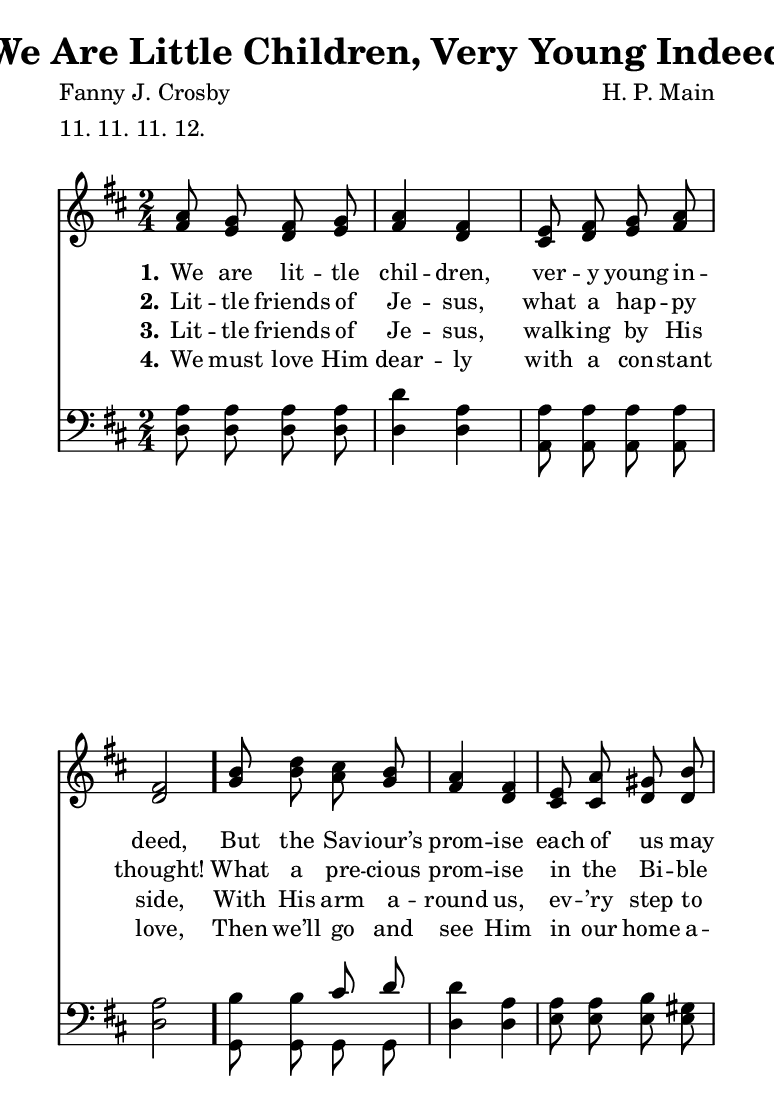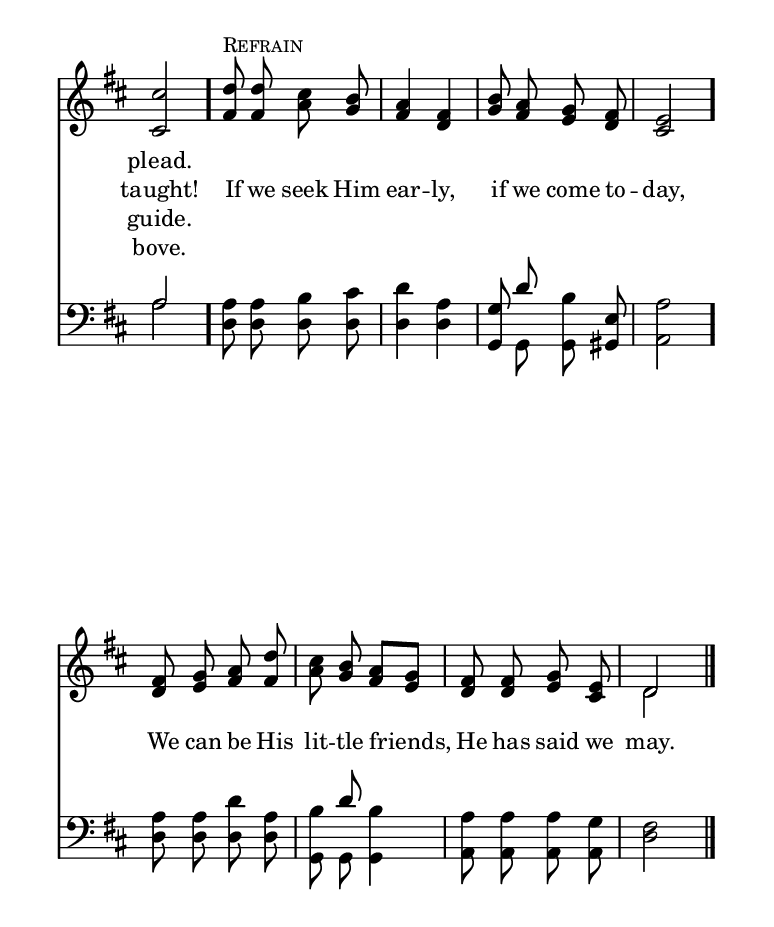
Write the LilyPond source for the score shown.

\include "common/global.ily"
\paper {
  \include "common/paper.ily"
  ragged-last-bottom = ##t
}

\header{
  hymnnumber = "366"
  title = "We Are Little Children, Very Young Indeed"
  tunename = "Portbrush"
  meter = "11. 11. 11. 12."
  poet = "Fanny J. Crosby"
  composer = "H. P. Main"
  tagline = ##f
}

global = {
  \include "common/overrides.ily"
  \override Staff.TimeSignature.style = #'numbered
  \time 2/4
  \override Score.MetronomeMark.transparent = ##t % hide all fermata changes too
  \tempo 8=120
  \key d \major
  \autoBeamOff
}

patternA = { c8 c c c | c4 c | c8 c c c | c2 | }

notesSoprano = {
\global
\relative c'' {

  \changePitch \patternA { a g fis g | a fis | e fis g a | fis }
  \changePitch \patternA { b d cis b | a fis | e a gis b | cis }

  << s^\markup { \small \caps "Refrain" }
  \changePitch \patternA { d d cis b | a fis | b a g fis | e } >>
  fis8 g a d | cis b a[ g] | fis fis g e | d2 |

  \bar "|."

}
}

notesAlto = {
\global
\relative e' {

  \changePitch \patternA { fis e d e | fis d | cis d e fis | d }
  \changePitch \patternA { g b a g | fis d | cis cis d d | cis }

  \changePitch \patternA { fis fis a g | fis d | g fis e d | cis }
  d8 e fis fis | a g fis[ e] d d e cis | d2 |

}
}

notesTenor = {
\global
\relative a {

  \changePitch \patternA { a a a a | d a | a a a a | a }
  \changePitch \patternA { b b cis d | d a | a a b gis | a }

  \changePitch \patternA { a a b cis | d a | g d' b e, | a }
  a8 a d a | b d b4 | a8 a a g | fis2 |

}
}

notesBass = {
\global
\relative f {

  \changePitch \patternA { d d d d | d d | a a a a | d }
  \changePitch \patternA { g, g g g | d' d | e e e e | a }

  \changePitch \patternA { d, d d d | d d | g, g g gis | a }
  d8 d d d | g, g g4 | a8 a a a | d2 |

}
}

Refrain = \lyricmode {

If we seek Him ear -- ly, if we come to -- day, \bar "."
We can be His lit -- tle friends, He has said we may. \bar "."

}

wordsA = \lyricmode {
\set stanza = "1."

We are lit -- tle chil -- dren, ver -- y young in -- deed, \bar "."
But the Sav -- iour’s prom -- ise each of us may plead. \bar "."

}

wordsB = \lyricmode {
\set stanza = "2."

Lit -- tle friends of Je -- sus, what a hap -- py thought!
What a pre -- cious prom -- ise in the Bi -- ble taught!

\Refrain

}

wordsC = \lyricmode {
\set stanza = "3."

Lit -- tle friends of Je -- sus, walk -- ing by His side,
With His arm a -- round us, ev -- ’ry step to guide.

}

wordsD = \lyricmode {
\set stanza = "4."

We must love Him dear -- ly with a con -- stant love,
Then we’ll go and see Him in our home a -- bove.

}

\score {
  \context ChoirStaff <<
    \context Staff = upper <<
      \set Staff.autoBeaming = ##f
      \set ChoirStaff.systemStartDelimiter = #'SystemStartBar
      \set ChoirStaff.printPartCombineTexts = ##f
      \partcombine #'(2 . 9) \notesSoprano \notesAlto
      \context NullVoice = sopranos { \voiceOne << \notesSoprano >> }
      \context NullVoice = altos { \voiceTwo << \notesAlto >> }
      \context Lyrics = one   \lyricsto sopranos \wordsA
      \context Lyrics = two   \lyricsto sopranos \wordsB
      \context Lyrics = three \lyricsto sopranos \wordsC
      \context Lyrics = four  \lyricsto sopranos \wordsD
    >>
    \context Staff = men <<
      \set Staff.autoBeaming = ##f
      \clef bass
      \set ChoirStaff.printPartCombineTexts = ##f
      \partcombine #'(2 . 9) \notesTenor \notesBass
      \context NullVoice = tenors { \voiceOne << \notesTenor >> }
      \context NullVoice = basses { \voiceTwo << \notesBass >> }
    >>
  >>
  \layout {
    \include "common/layout.ily"
  }
  \midi{
    \include "common/midi.ily"
  }
}

\version "2.19.49"  % necessary for upgrading to future LilyPond versions.

% vi:set et ts=2 sw=2 ai nocindent syntax=lilypond:
